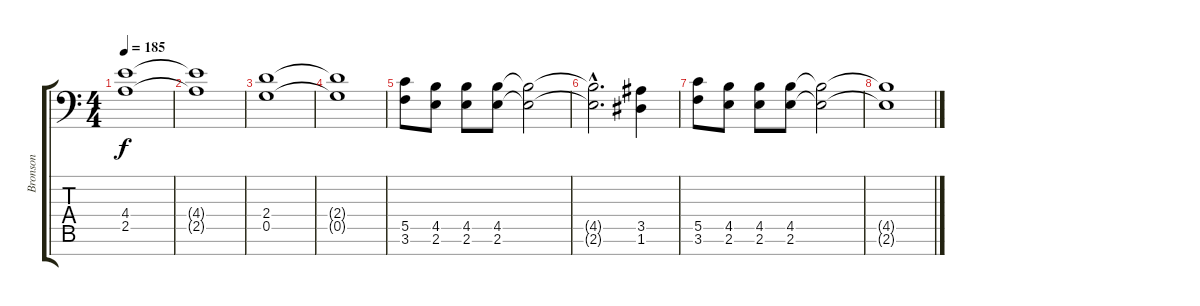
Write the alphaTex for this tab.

\track ("Bronson" "Bronson") {instrument distortionguitar}
\staff {score tabs}
\tuning (D4 A3 F3 C3 G2 D2 A1) {hide}
\ts (4 4)
\tempo 185
\clef f4
\ks c
(4.4 2.5).1{dy f} |
(4.4{t} 2.5{t}).1 |
(2.4 0.5).1 |
(2.4{t} 0.5{t}).1 |
(5.5 3.6).8 (4.5 2.6).8 (4.5 2.6).8 (4.5 2.6).8 (4.5{t} 2.6{t}).2 |
(4.5{hac t} 2.6{hac t}).2{d} (3.5 1.6).4 |
(5.5 3.6).8 (4.5 2.6).8 (4.5 2.6).8 (4.5 2.6).8 (4.5{t} 2.6{t}).2 |
(4.5{t} 2.6{t}).1
